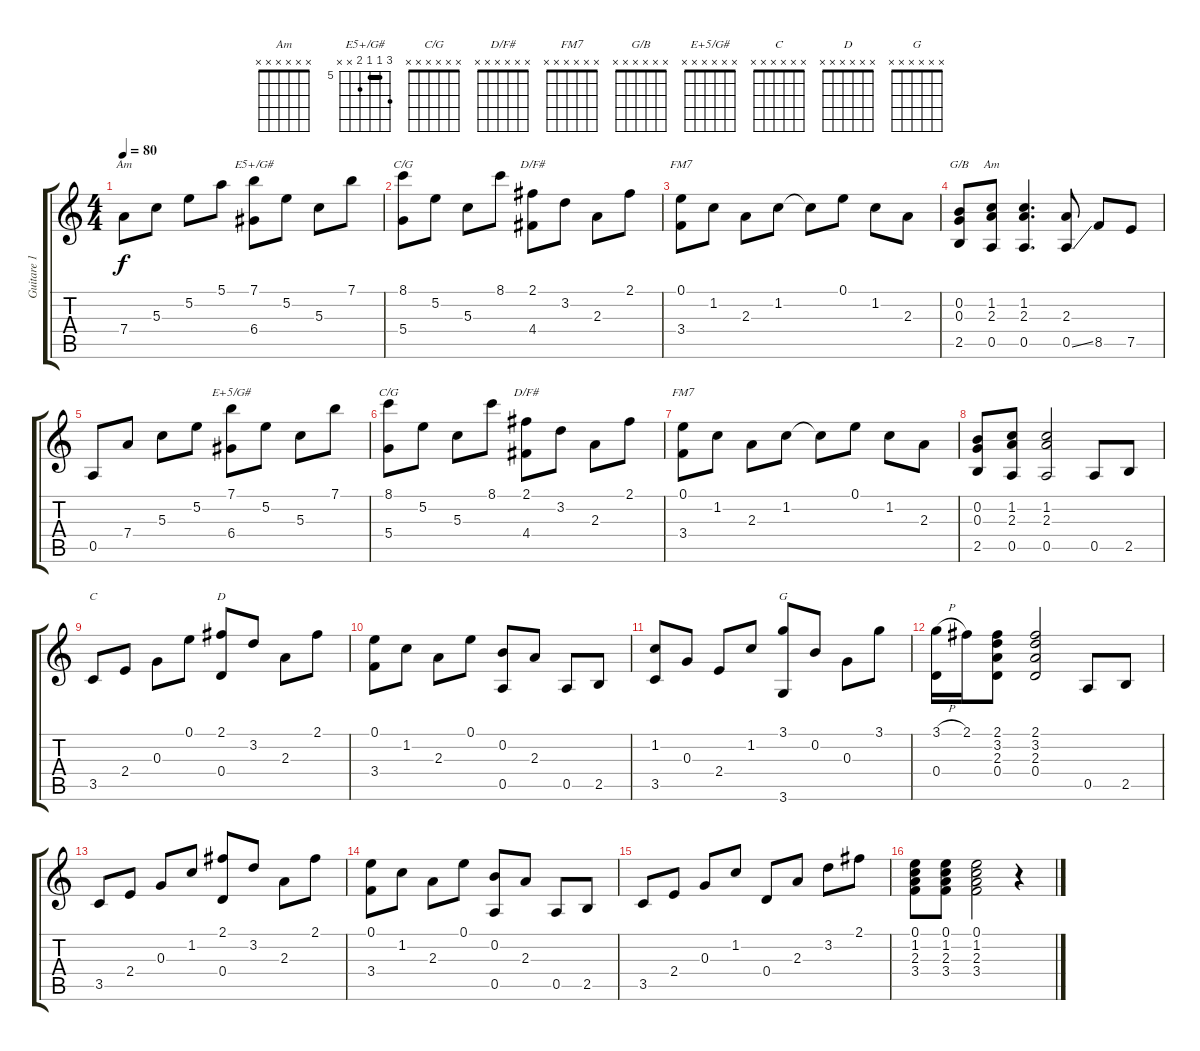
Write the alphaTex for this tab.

\track ("Guitare 1" "Guitare 1") {instrument acousticguitarnylon}
\staff {score tabs}
\tuning (E4 B3 G3 D3 A2 E2) {hide}
\chord ("Am" 5 5 5 7 x x) {firstfret 5 barre 5}
\chord ("E5+/G#" 7 5 5 6 x x) {firstfret 5 barre 5}
\chord ("C/G" 8 5 5 5 x x) {firstfret 5 barre 5}
\chord ("D/F#" 2 3 2 4 x x) {barre 2}
\chord ("FM7" x 1 2 3 x x)
\chord ("G/B" x x x x x x)
\chord ("Am" x x x x x x)
\chord ("E+5/G#" x x x x x x)
\chord ("C/G" x x x x x x)
\chord ("D/F#" x x x x x x)
\chord ("FM7" x x x x x x)
\chord ("C" x x x x x x)
\chord ("D" x x x x x x)
\chord ("G" x x x x x x)
\ts (4 4)
\tempo 80
\clef g2
\ks c
7.4.8{ch "Am" dy f instrument acousticguitarnylon} 5.3.8 5.2.8 5.1.8 (7.1 6.4).8{ch "E5+/G#"} 5.2.8 5.3.8 7.1.8 |
(8.1 5.4).8{ch "C/G"} 5.2.8 5.3.8 8.1.8 (2.1 4.4).8{ch "D/F#"} 3.2.8 2.3.8 2.1.8 |
(0.1 3.4).8{ch "FM7"} 1.2.8 2.3.8 1.2.8 1.2{t}.8 0.1.8 1.2.8 2.3.8 |
(0.2 0.3 2.5).8{ch "G/B"} (1.2 2.3 0.5).8{ch "Am"} (1.2 2.3 0.5).4{d} (2.3 0.5{ss}).8 8.5.8 7.5.8 |
0.5.8 7.4.8 5.3.8 5.2.8 (7.1 6.4).8{ch "E+5/G#"} 5.2.8 5.3.8 7.1.8 |
(8.1 5.4).8{ch "C/G"} 5.2.8 5.3.8 8.1.8 (2.1 4.4).8{ch "D/F#"} 3.2.8 2.3.8 2.1.8 |
(0.1 3.4).8{ch "FM7"} 1.2.8 2.3.8 1.2.8 1.2{t}.8 0.1.8 1.2.8 2.3.8 |
(0.2 0.3 2.5).8 (1.2 2.3 0.5).8 (1.2 2.3 0.5).2 0.5.8 2.5.8 |
3.5.8{ch "C"} 2.4.8 0.3.8 0.1.8 (2.1 0.4).8{ch "D"} 3.2.8 2.3.8 2.1.8 |
(0.1 3.4).8 1.2.8 2.3.8 0.1.8 (0.2 0.5).8 2.3.8 0.5.8 2.5.8 |
(1.2 3.5).8 0.3.8 2.4.8 1.2.8 (3.1 3.6).8{ch "G"} 0.2.8 0.3.8 3.1.8 |
(3.1{h} 0.4).16 2.1.16 (2.1 3.2 2.3 0.4).8 (2.1 3.2 2.3 0.4).2 0.5.8 2.5.8 |
3.5.8 2.4.8 0.3.8 1.2.8 (2.1 0.4).8 3.2.8 2.3.8 2.1.8 |
(0.1 3.4).8 1.2.8 2.3.8 0.1.8 (0.2 0.5).8 2.3.8 0.5.8 2.5.8 |
3.5.8 2.4.8 0.3.8 1.2.8 0.4.8 2.3.8 3.2.8 2.1.8 |
(0.1 1.2 2.3 3.4).8 (0.1 1.2 2.3 3.4).8 (0.1 1.2 2.3 3.4).2 r.4
